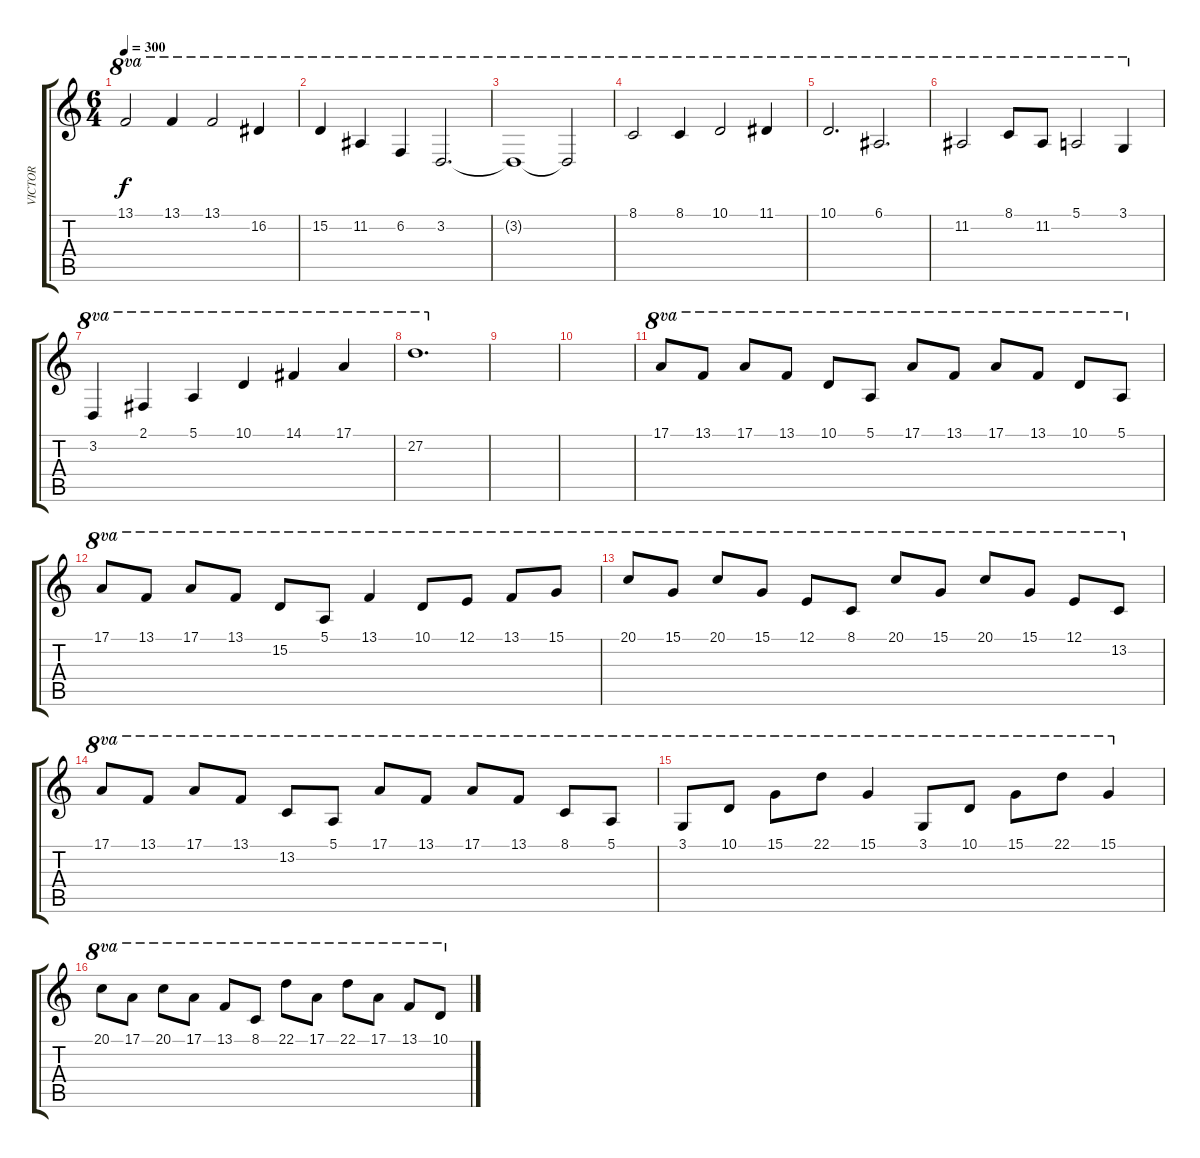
\track ("VICTOR " "VICTOR ") {instrument acousticgrandpiano}
\staff {score tabs}
\tuning (E4 B3 G3 D3 A2 E2) {hide}
\ts (6 4)
\tempo 300
\clef g2
\ks c
13.1.2{ot 8va dy f} 13.1.4{ot 8va} 13.1.2{ot 8va} 16.2.4{ot 8va} |
15.2.4{ot 8va} 11.2.4{ot 8va} 6.2.4{ot 8va} 3.2.2{d ot 8va} |
3.2{t}.1{ot 8va} 3.2{t}.2{ot 8va} |
8.1.2{ot 8va} 8.1.4{ot 8va} 10.1.2{ot 8va} 11.1.4{ot 8va} |
10.1.2{d ot 8va} 6.1.2{d ot 8va} |
11.2.2{ot 8va} 8.1.8{ot 8va} 11.2.8{ot 8va} 5.1.2{ot 8va} 3.1.4{ot 8va} |
3.2.4{ot 8va} 2.1.4{ot 8va} 5.1.4{ot 8va} 10.1.4{ot 8va} 14.1.4{ot 8va} 17.1.4{ot 8va} |
27.2.1{d ot 8va} |
|
|
17.1.8{ot 8va} 13.1.8{ot 8va} 17.1.8{ot 8va} 13.1.8{ot 8va} 10.1.8{ot 8va} 5.1.8{ot 8va} 17.1.8{ot 8va} 13.1.8{ot 8va} 17.1.8{ot 8va} 13.1.8{ot 8va} 10.1.8{ot 8va} 5.1.8{ot 8va} |
17.1.8{ot 8va} 13.1.8{ot 8va} 17.1.8{ot 8va} 13.1.8{ot 8va} 15.2.8{ot 8va} 5.1.8{ot 8va} 13.1.4{ot 8va} 10.1.8{ot 8va} 12.1.8{ot 8va} 13.1.8{ot 8va} 15.1.8{ot 8va} |
20.1.8{ot 8va} 15.1.8{ot 8va} 20.1.8{ot 8va} 15.1.8{ot 8va} 12.1.8{ot 8va} 8.1.8{ot 8va} 20.1.8{ot 8va} 15.1.8{ot 8va} 20.1.8{ot 8va} 15.1.8{ot 8va} 12.1.8{ot 8va} 13.2.8{ot 8va} |
17.1.8{ot 8va} 13.1.8{ot 8va} 17.1.8{ot 8va} 13.1.8{ot 8va} 13.2.8{ot 8va} 5.1.8{ot 8va} 17.1.8{ot 8va} 13.1.8{ot 8va} 17.1.8{ot 8va} 13.1.8{ot 8va} 8.1.8{ot 8va} 5.1.8{ot 8va} |
3.1.8{ot 8va} 10.1.8{ot 8va} 15.1.8{ot 8va} 22.1.8{ot 8va} 15.1.4{ot 8va} 3.1.8{ot 8va} 10.1.8{ot 8va} 15.1.8{ot 8va} 22.1.8{ot 8va} 15.1.4{ot 8va} |
20.1.8{ot 8va} 17.1.8{ot 8va} 20.1.8{ot 8va} 17.1.8{ot 8va} 13.1.8{ot 8va} 8.1.8{ot 8va} 22.1.8{ot 8va} 17.1.8{ot 8va} 22.1.8{ot 8va} 17.1.8{ot 8va} 13.1.8{ot 8va} 10.1.8{ot 8va}
